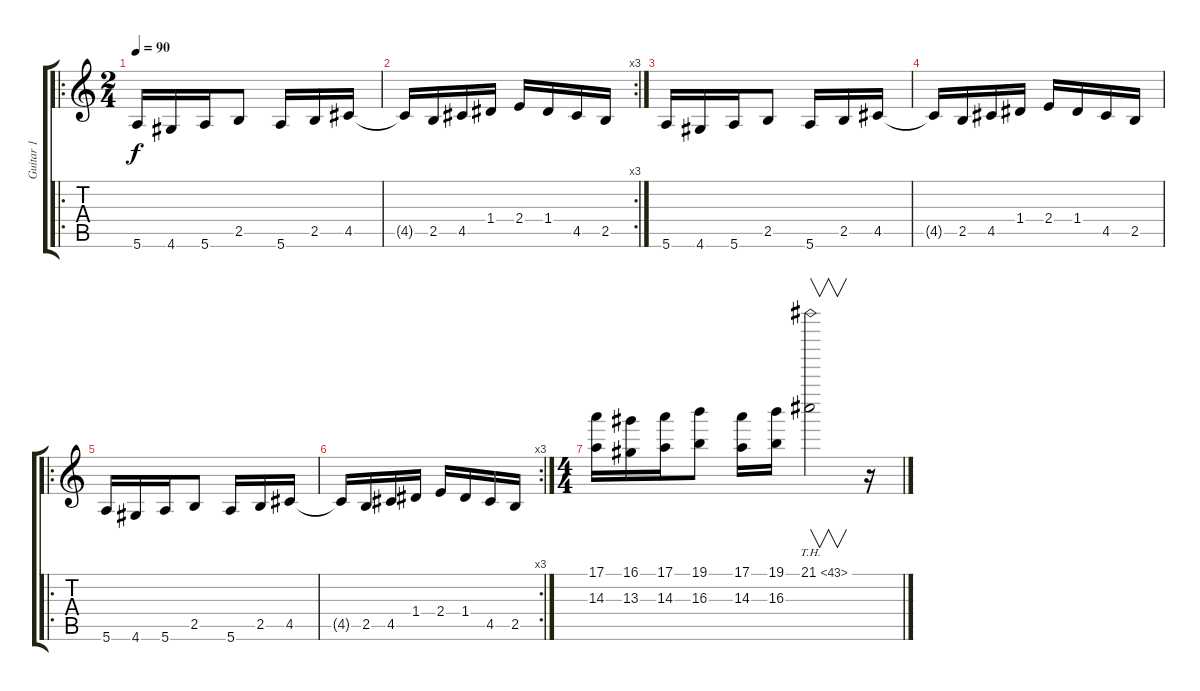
\track ("Guitar 1" "Guitar 1") {instrument distortionguitar}
\staff {score tabs}
\tuning (E4 B3 G3 D3 A2 E2) {hide}
\ro
\ts (2 4)
\tempo 90
\clef g2
\ks c
5.6.16{dy f} 4.6.16 5.6.16 2.5.8 5.6.16 2.5.16 4.5.16 |
\rc 3
4.5{t}.16 2.5.16 4.5.16 1.4.16 2.4.16 1.4.16 4.5.16 2.5.16 |
5.6.16 4.6.16 5.6.16 2.5.8 5.6.16 2.5.16 4.5.16 |
4.5{t}.16 2.5.16 4.5.16 1.4.16 2.4.16 1.4.16 4.5.16 2.5.16 |
\ro
5.6.16 4.6.16 5.6.16 2.5.8 5.6.16 2.5.16 4.5.16 |
\rc 3
4.5{t}.16 2.5.16 4.5.16 1.4.16 2.4.16 1.4.16 4.5.16 2.5.16 |
\ts (4 4)
(17.1 14.3).16 (16.1 13.3).16 (17.1 14.3).16 (19.1 16.3).8 (17.1 14.3).16 (19.1 16.3).16 21.1{th 22}.2{v} r.16
